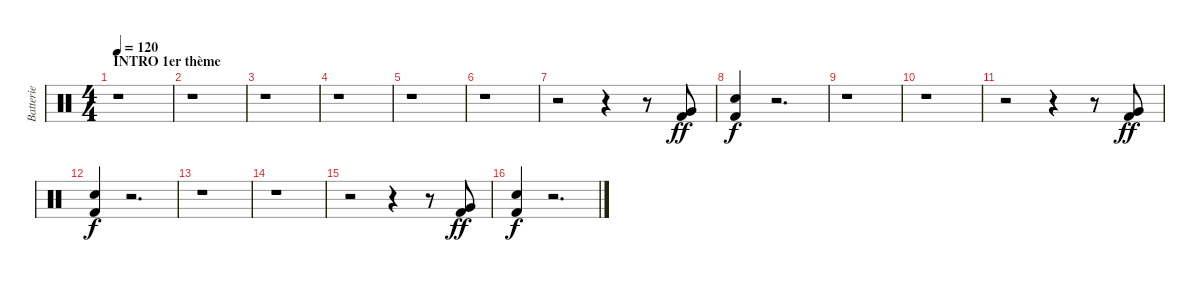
\track ("Batterie" "Batterie") {instrument percussion}
\staff {score}
\articulation defaults
\ts (4 4)
\section ("" "INTRO 1er thème")
\tempo 120
\clef neutral
\ks c
r.1{dy ff} |
r.1 |
r.1 |
r.1 |
r.1 |
r.1 |
r.2 r.4 r.8 ("Very Low Tom (hit)" "Kick (hit) 2").8 |
("Snare (hit) 2" "Kick (hit) 2").4{dy f} r.2{d} |
r.1 |
r.1 |
r.2 r.4 r.8 ("Very Low Tom (hit)" "Kick (hit) 2").8{dy ff} |
("Snare (hit) 2" "Kick (hit) 2").4{dy f} r.2{d} |
r.1 |
r.1 |
r.2 r.4 r.8 ("Very Low Tom (hit)" "Kick (hit) 2").8{dy ff} |
("Snare (hit) 2" "Kick (hit) 2").4{dy f} r.2{d}
